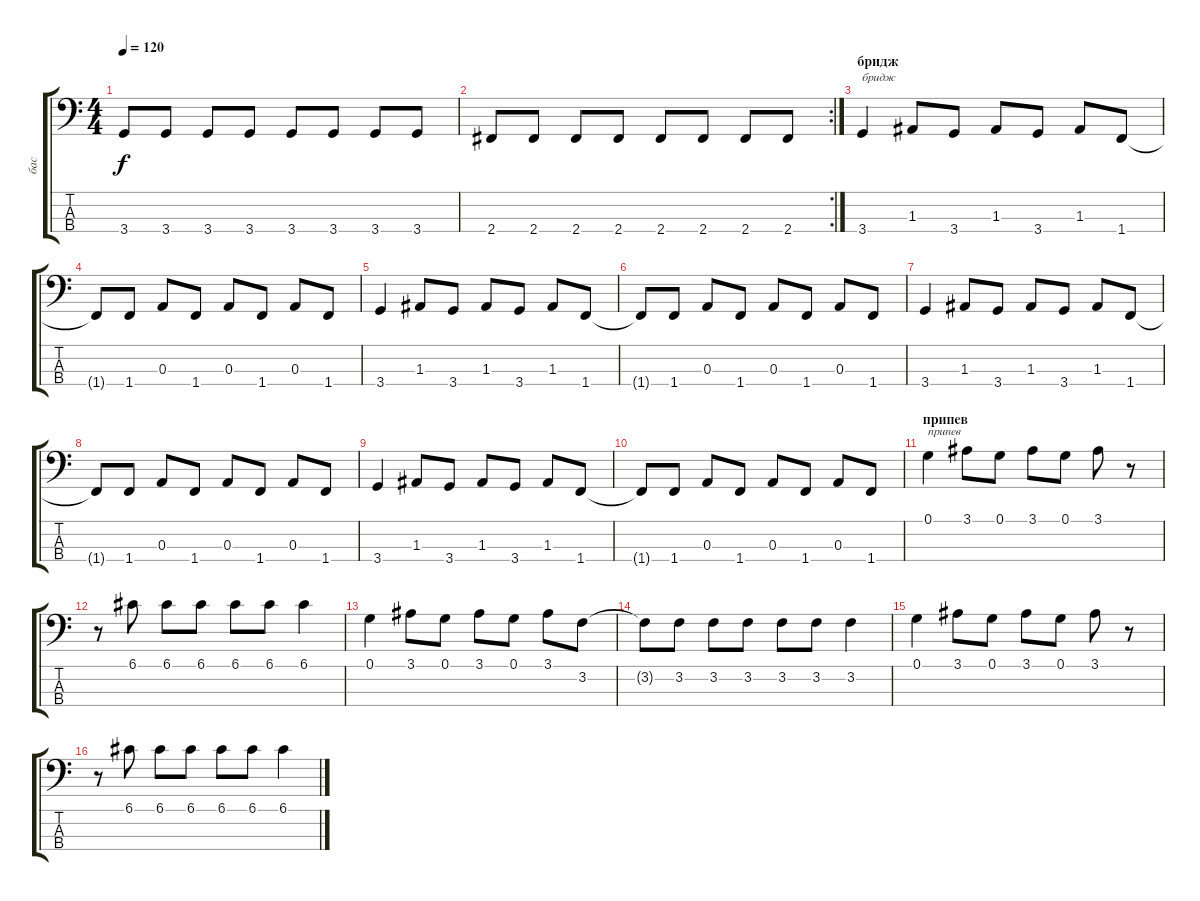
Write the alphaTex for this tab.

\track ("бас" "бас") {instrument electricbasspick}
\staff {score tabs}
\tuning (G2 D2 A1 E1) {hide}
\ts (4 4)
\tempo 120
\clef f4
\ks c
3.4.8{dy f} 3.4.8 3.4.8 3.4.8 3.4.8 3.4.8 3.4.8 3.4.8 |
\rc 2
2.4.8 2.4.8 2.4.8 2.4.8 2.4.8 2.4.8 2.4.8 2.4.8 |
\section ("" "бридж")
3.4.4{txt "бридж"} 1.3.8 3.4.8 1.3.8 3.4.8 1.3.8 1.4.8 |
1.4{t}.8 1.4.8 0.3.8 1.4.8 0.3.8 1.4.8 0.3.8 1.4.8 |
3.4.4 1.3.8 3.4.8 1.3.8 3.4.8 1.3.8 1.4.8 |
1.4{t}.8 1.4.8 0.3.8 1.4.8 0.3.8 1.4.8 0.3.8 1.4.8 |
3.4.4 1.3.8 3.4.8 1.3.8 3.4.8 1.3.8 1.4.8 |
1.4{t}.8 1.4.8 0.3.8 1.4.8 0.3.8 1.4.8 0.3.8 1.4.8 |
3.4.4 1.3.8 3.4.8 1.3.8 3.4.8 1.3.8 1.4.8 |
1.4{t}.8 1.4.8 0.3.8 1.4.8 0.3.8 1.4.8 0.3.8 1.4.8 |
\section ("" "припев")
0.1.4{txt "припев"} 3.1.8 0.1.8 3.1.8 0.1.8 3.1.8 r.8 |
r.8 6.1.8 6.1.8 6.1.8 6.1.8 6.1.8 6.1.4 |
0.1.4 3.1.8 0.1.8 3.1.8 0.1.8 3.1.8 3.2.8 |
3.2{t}.8 3.2.8 3.2.8 3.2.8 3.2.8 3.2.8 3.2.4 |
0.1.4 3.1.8 0.1.8 3.1.8 0.1.8 3.1.8 r.8 |
r.8 6.1.8 6.1.8 6.1.8 6.1.8 6.1.8 6.1.4
